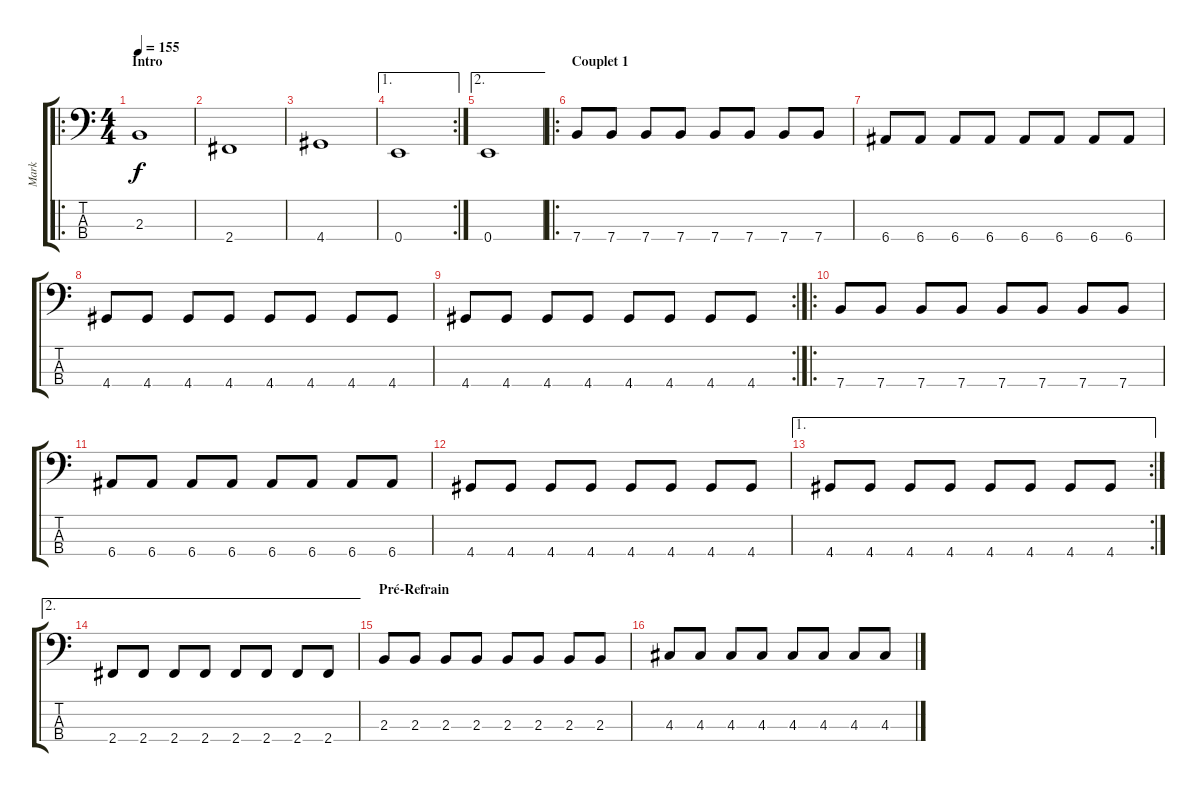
\track ("Mark" "Mark") {instrument electricbasspick}
\staff {score tabs}
\tuning (G2 D2 A1 E1) {hide}
\ro
\ts (4 4)
\section ("" "Intro")
\tempo 155
\clef f4
\ks c
2.3.1{dy f instrument electricbasspick} |
2.4.1 |
4.4.1 |
\ae 1
\rc 2
0.4.1 |
\ae 2
0.4.1 |
\ro
\section ("" "Couplet 1")
7.4.8 7.4.8 7.4.8 7.4.8 7.4.8 7.4.8 7.4.8 7.4.8 |
6.4.8 6.4.8 6.4.8 6.4.8 6.4.8 6.4.8 6.4.8 6.4.8 |
4.4.8 4.4.8 4.4.8 4.4.8 4.4.8 4.4.8 4.4.8 4.4.8 |
\rc 2
4.4.8 4.4.8 4.4.8 4.4.8 4.4.8 4.4.8 4.4.8 4.4.8 |
\ro
7.4.8 7.4.8 7.4.8 7.4.8 7.4.8 7.4.8 7.4.8 7.4.8 |
6.4.8 6.4.8 6.4.8 6.4.8 6.4.8 6.4.8 6.4.8 6.4.8 |
4.4.8 4.4.8 4.4.8 4.4.8 4.4.8 4.4.8 4.4.8 4.4.8 |
\ae 1
\rc 2
4.4.8 4.4.8 4.4.8 4.4.8 4.4.8 4.4.8 4.4.8 4.4.8 |
\ae 2
2.4.8 2.4.8 2.4.8 2.4.8 2.4.8 2.4.8 2.4.8 2.4.8 |
\section ("" "Pré-Refrain")
2.3.8 2.3.8 2.3.8 2.3.8 2.3.8 2.3.8 2.3.8 2.3.8 |
4.3.8 4.3.8 4.3.8 4.3.8 4.3.8 4.3.8 4.3.8 4.3.8
